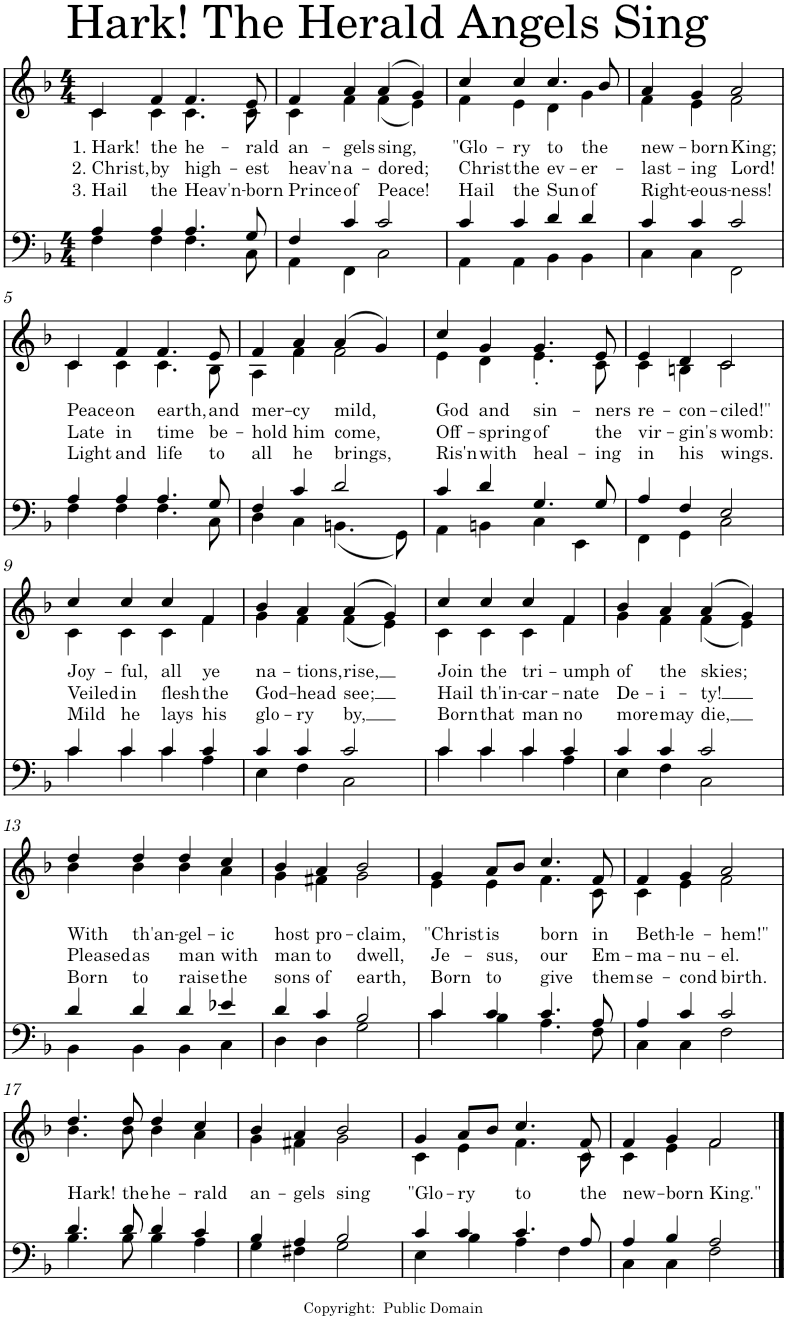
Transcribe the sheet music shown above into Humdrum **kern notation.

**kern	**kern	**text	**text	**text
*part2	*part1	*part1	*part1	*part1
*staff2	*staff1	*staff1	*staff1	*staff1
*I"Voice	*I"Voice	*	*	*
*I'V	*I'V	*	*	*
*clefF4	*clefG2	*	*	*
*k[b-]	*k[b-]	*	*	*
*M4/4	*M4/4	*	*	*
=1	=1	=1	=1	=1
*^	*^	*	*	*
!	!	!	!	!LO:LY:b	!LO:LY:b	!LO:LY:b
4A/	4F\	4c/	4c\	1. Hark!	2. Christ,	3. Hail
!	!	!	!	!LO:LY:b	!LO:LY:b	!LO:LY:b
4A/	4F\	4f/	4c\	the	by	the
!	!	!	!	!LO:LY:b	!LO:LY:b	!LO:LY:b
4.A/	4.F\	4.f/	4.c\	he-	high-	Heav'n-
!	!	!	!	!LO:LY:b	!LO:LY:b	!LO:LY:b
8G/	8C\	8e/	8c\	-rald	-est	-born
=2	=2	=2	=2	=2	=2	=2
!	!	!	!	!LO:LY:b	!LO:LY:b	!LO:LY:b
4F/	4AA\	4f/	4c\	an-	heav'n	Prince
!	!	!	!	!LO:LY:b	!LO:LY:b	!LO:LY:b
4c/	4FF\	4a/	4f\	-gels	a-	of
!	!	!	!	!LO:LY:b	!LO:LY:b	!LO:LY:b
2c/	2C\	(4a/	(4f\	sing,	-dored;	Peace!
.	.	4g/)	4e\)	.	.	.
=3	=3	=3	=3	=3	=3	=3
!	!	!	!	!LO:LY:b	!LO:LY:b	!LO:LY:b
4c/	4AA\	4cc/	4f\	"Glo-	Christ	Hail
!	!	!	!	!LO:LY:b	!LO:LY:b	!LO:LY:b
4c/	4AA\	4cc/	4e\	-ry	the	the
!	!	!	!	!LO:LY:b	!LO:LY:b	!LO:LY:b
4d/	4BB-\	4.cc/	4d\	to	ev-	Sun
!	!	!	!	!LO:LY:b	!LO:LY:b	!LO:LY:b
4d/	4BB-\	.	4g\	the	-er-	of
.	.	8b-/	.	.	.	.
=4	=4	=4	=4	=4	=4	=4
!	!	!	!	!LO:LY:b	!LO:LY:b	!LO:LY:b
4c/	4C\	4a/	4f\	new-	-last-	Right-
!	!	!	!	!LO:LY:b	!LO:LY:b	!LO:LY:b
4c/	4C\	4g/	4e\	-born	-ing	-eous-
!	!	!	!	!LO:LY:b	!LO:LY:b	!LO:LY:b
2c/	2FF\	2a/	2f\	King;	Lord!	-ness!
!!LO:LB:g=z	!!
=5	=5	=5	=5	=5	=5	=5
!	!	!	!	!LO:LY:b	!LO:LY:b	!LO:LY:b
4A/	4F\	4c/	4c\	Peace	Late	Light
!	!	!	!	!LO:LY:b	!LO:LY:b	!LO:LY:b
4A/	4F\	4f/	4c\	on	in	and
!	!	!	!	!LO:LY:b	!LO:LY:b	!LO:LY:b
4.A/	4.F\	4.f/	4.c\	earth,	time	life
!	!	!	!	!LO:LY:b	!LO:LY:b	!LO:LY:b
8G/	8C\	8e/	8B-\	and	be-	to
=6	=6	=6	=6	=6	=6	=6
!	!	!	!	!LO:LY:b	!LO:LY:b	!LO:LY:b
4F/	4D\	4f/	4A\	mer-	-hold	all
!	!	!	!	!LO:LY:b	!LO:LY:b	!LO:LY:b
4c/	4C\	4a/	4f\	-cy	him	he
!	!	!	!	!LO:LY:b	!LO:LY:b	!LO:LY:b
2d/	(4.BBn\	(4a/	2f\	mild,	come,	brings,
.	.	4g/)	.	.	.	.
.	8GG\)	.	.	.	.	.
=7	=7	=7	=7	=7	=7	=7
!	!	!	!	!LO:LY:b	!LO:LY:b	!LO:LY:b
4c/	4AA\	4cc/	4e\	God	Off-	Ris'n
!	!	!	!	!LO:LY:b	!LO:LY:b	!LO:LY:b
4d/	4BBn\	4g/	4d\	and	-spring	with
!	!	!	!	!LO:LY:b	!LO:LY:b	!LO:LY:b
4.G/	4C\	4.g/	4.e'\	sin-	of	heal-
.	4EE\	.	.	.	.	.
!	!	!	!	!LO:LY:b	!LO:LY:b	!LO:LY:b
8G/	.	8e/	8c\	-ners	the	-ing
=8	=8	=8	=8	=8	=8	=8
!	!	!	!	!LO:LY:b	!LO:LY:b	!LO:LY:b
4A/	4FF\	4e/	4c\	re-	vir-	in
!	!	!	!	!LO:LY:b	!LO:LY:b	!LO:LY:b
4F/	4GG\	4d/	4Bn\	-con-	-gin's	his
!	!	!	!	!LO:LY:b	!LO:LY:b	!LO:LY:b
2E/	2C\	2c/	2c\	-ciled!"	womb:	wings.
!!LO:LB:g=z	!!
=9	=9	=9	=9	=9	=9	=9
!	!	!	!	!LO:LY:b	!LO:LY:b	!LO:LY:b
4c/	4c\	4cc/	4c\	Joy-	Veiled	Mild
!	!	!	!	!LO:LY:b	!LO:LY:b	!LO:LY:b
4c/	4c\	4cc/	4c\	-ful,	in	he
!	!	!	!	!LO:LY:b	!LO:LY:b	!LO:LY:b
4c/	4c\	4cc/	4c\	all	flesh	lays
!	!	!	!	!LO:LY:b	!LO:LY:b	!LO:LY:b
4c/	4A\	4f/	4f\	ye	the	his
=10	=10	=10	=10	=10	=10	=10
!	!	!	!	!LO:LY:b	!LO:LY:b	!LO:LY:b
4c/	4E\	4b-/	4g\	na-	God-	glo-
!	!	!	!	!LO:LY:b	!LO:LY:b	!LO:LY:b
4c/	4F\	4a/	4f\	-tions,	-head	-ry
!	!	!	!	!LO:LY:b	!LO:LY:b	!LO:LY:b
2c/	2C\	(4a/	(4f\	rise,	see;	by,
.	.	4g/)	4e\)	.	.	.
=11	=11	=11	=11	=11	=11	=11
!	!	!	!	!LO:LY:b	!LO:LY:b	!LO:LY:b
4c/	4c\	4cc/	4c\	Join	Hail	Born
!	!	!	!	!LO:LY:b	!LO:LY:b	!LO:LY:b
4c/	4c\	4cc/	4c\	the	th'in-	that
!	!	!	!	!LO:LY:b	!LO:LY:b	!LO:LY:b
4c/	4c\	4cc/	4c\	tri-	-car-	man
!	!	!	!	!LO:LY:b	!LO:LY:b	!LO:LY:b
4c/	4A\	4f/	4f\	-umph	-nate	no
=12	=12	=12	=12	=12	=12	=12
!	!	!	!	!LO:LY:b	!LO:LY:b	!LO:LY:b
4c/	4E\	4b-/	4g\	of	De-	more
!	!	!	!	!LO:LY:b	!LO:LY:b	!LO:LY:b
4c/	4F\	4a/	4f\	the	-i-	may
!	!	!	!	!LO:LY:b	!LO:LY:b	!LO:LY:b
2c/	2C\	(4a/	(4f\	skies;	-ty!	die,
.	.	4g/)	4e\)	.	.	.
!!LO:LB:g=z	!!
=13	=13	=13	=13	=13	=13	=13
!	!	!	!	!LO:LY:b	!LO:LY:b	!LO:LY:b
4d/	4BB-\	4dd/	4b-\	With	Pleased	Born
!	!	!	!	!LO:LY:b	!LO:LY:b	!LO:LY:b
4d/	4BB-\	4dd/	4b-\	th'an-	as	to
!	!	!	!	!LO:LY:b	!LO:LY:b	!LO:LY:b
4d/	4BB-\	4dd/	4b-\	-gel-	man	raise
!	!	!	!	!LO:LY:b	!LO:LY:b	!LO:LY:b
4e-X/	4C\	4cc/	4a\	-ic	with	the
=14	=14	=14	=14	=14	=14	=14
!	!	!	!	!LO:LY:b	!LO:LY:b	!LO:LY:b
4d/	4D\	4b-/	4g\	host	man	sons
!	!	!	!	!LO:LY:b	!LO:LY:b	!LO:LY:b
4c/	4D\	4a/	4f#X\	pro-	to	of
!	!	!	!	!LO:LY:b	!LO:LY:b	!LO:LY:b
2B-/	2G\	2b-/	2g\	-claim,	dwell,	earth,
=15	=15	=15	=15	=15	=15	=15
!	!	!	!	!LO:LY:b	!LO:LY:b	!LO:LY:b
4c/	4c\	4g/	4e\	"Christ	Je-	Born
!	!	!	!	!LO:LY:b	!LO:LY:b	!LO:LY:b
4c/	4B-\	8a/L	4e\	is	-sus,	to
.	.	8b-/J	.	.	.	.
!	!	!	!	!LO:LY:b	!LO:LY:b	!LO:LY:b
4.c/	4.A\	4.cc/	4.f\	born	our	give
!	!	!	!	!LO:LY:b	!LO:LY:b	!LO:LY:b
8A/	8F\	8f/	8c\	in	Em-	them
=16	=16	=16	=16	=16	=16	=16
!	!	!	!	!LO:LY:b	!LO:LY:b	!LO:LY:b
4A/	4C\	4f/	4c\	Beth-	-ma-	se-
!	!	!	!	!LO:LY:b	!LO:LY:b	!LO:LY:b
4c/	4C\	4g/	4e\	-le-	-nu-	-cond
!	!	!	!	!LO:LY:b	!LO:LY:b	!LO:LY:b
2c/	2F\	2a/	2f\	-hem!"	-el.	birth.
!!LO:LB:g=z	!!
=17	=17	=17	=17	=17	=17	=17
!	!	!	!	!	!LO:LY:b	!
4.d/	4.B-\	4.dd/	4.b-\	.	Hark!	.
!	!	!	!	!	!LO:LY:b	!
8d/	8B-\	8dd/	8b-\	.	the	.
!	!	!	!	!	!LO:LY:b	!
4d/	4B-\	4dd/	4b-\	.	he-	.
!	!	!	!	!	!LO:LY:b	!
4c/	4A\	4cc/	4a\	.	-rald	.
=18	=18	=18	=18	=18	=18	=18
!	!	!	!	!	!LO:LY:b	!
4B-/	4G\	4b-/	4g\	.	an-	.
!	!	!	!	!	!LO:LY:b	!
4A/	4F#X\	4a/	4f#X\	.	-gels	.
!	!	!	!	!	!LO:LY:b	!
2B-/	2G\	2b-/	2g\	.	sing	.
=19	=19	=19	=19	=19	=19	=19
!	!	!	!	!	!LO:LY:b	!
4c/	4E\	4g/	4c\	.	"Glo-	.
!	!	!	!	!	!LO:LY:b	!
4c/	4B-\	8a/L	4e\	.	-ry	.
.	.	8b-/J	.	.	.	.
!	!	!	!	!	!LO:LY:b	!
4.c/	4A\	4.cc/	4.f\	.	to	.
.	4F\	.	.	.	.	.
!	!	!	!	!	!LO:LY:b	!
8A/	.	8f/	8c\	.	the	.
=20	=20	=20	=20	=20	=20	=20
!	!	!	!	!	!LO:LY:b	!
4A/	4C\	4f/	4c\	.	new-	.
!	!	!	!	!	!LO:LY:b	!
4B-/	4C\	4g/	4e\	.	-born	.
!	!	!	!	!	!LO:LY:b	!
2A/	2F\	2f/	2f\	.	King."	.
*v	*v	*	*	*	*	*
*	*v	*v	*	*	*
==	==	==	==	==
*-	*-	*-	*-	*-
